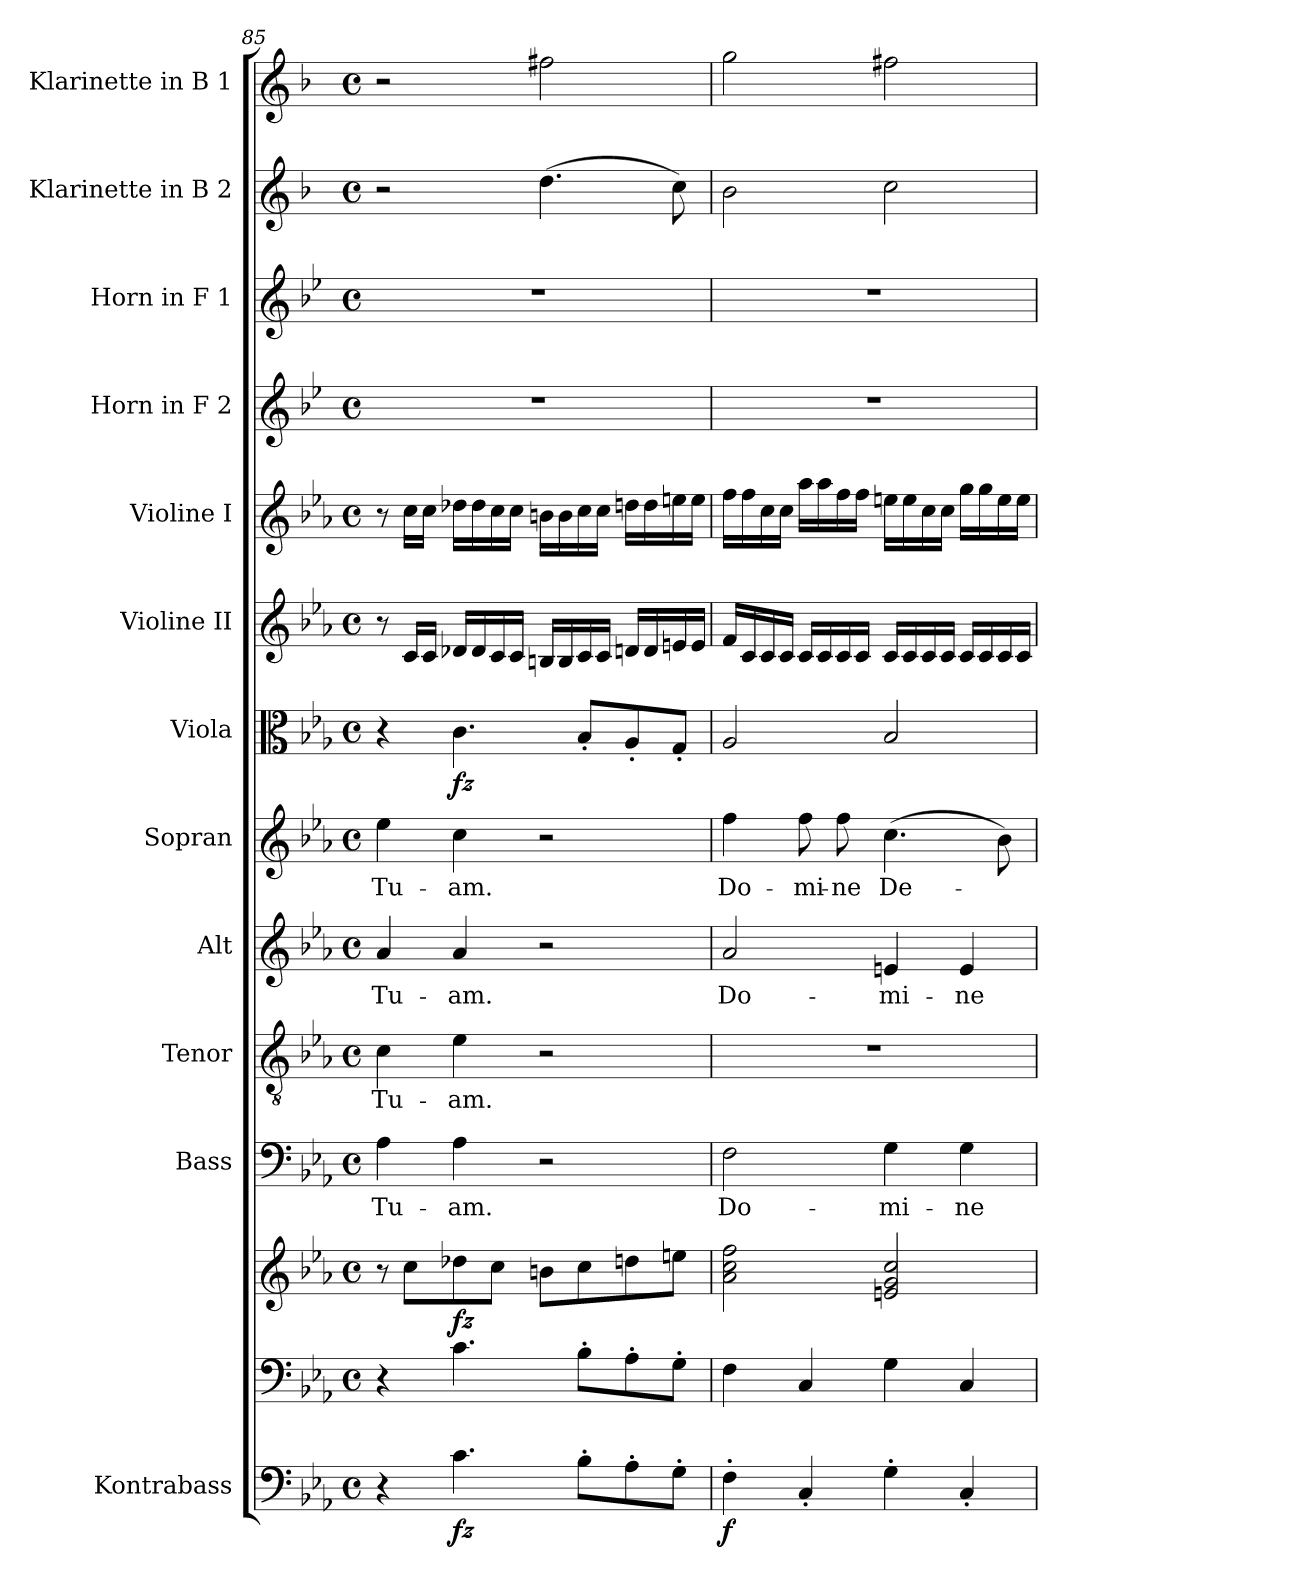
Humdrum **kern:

**kern	**dynam	**kern	**kern	**dynam	**kern	**text	**kern	**text	**kern	**text	**kern	**text	**kern	**dynam	**kern	**kern	**kern	**kern	**kern	**kern
*part13	*part13	*part12	*part12	*part12	*part11	*part11	*part10	*part10	*part9	*part9	*part8	*part8	*part7	*part7	*part6	*part5	*part4	*part3	*part2	*part1
*staff14	*staff14	*staff13	*staff12	*staff12/13	*staff11	*staff11	*staff10	*staff10	*staff9	*staff9	*staff8	*staff8	*staff7	*staff7	*staff6	*staff5	*staff4	*staff3	*staff2	*staff1
*I"Kontrabass	*	*	*	*	*I"Bass	*	*I"Tenor	*	*I"Alt	*	*I"Sopran	*	*I"Viola	*	*I"Violine II	*I"Violine I	*I"Horn in F 2	*I"Horn in F 1	*I"Klarinette in B 2	*I"Klarinette in B 1
*I'Kb.	*	*	*	*	*I'B	*	*I'T	*	*I'A	*	*I'S	*	*I'Vla.	*	*I'Vl. II	*I'Vl. I	*I'Hrn. 2	*I'Hrn. 1	*	*
*clefF4	*	*clefF4	*clefG2	*	*clefF4	*	*clefGv2	*	*clefG2	*	*clefG2	*	*clefC3	*	*clefG2	*clefG2	*clefG2	*clefG2	*clefG2	*clefG2
*ITrd7c12	*	*	*	*	*	*	*	*	*	*	*	*	*	*	*	*	*ITrd4c7	*ITrd4c7	*ITrd1c2	*ITrd1c2
*k[b-e-a-]	*	*k[b-e-a-]	*k[b-e-a-]	*	*k[b-e-a-]	*	*k[b-e-a-]	*	*k[b-e-a-]	*	*k[b-e-a-]	*	*k[b-e-a-]	*	*k[b-e-a-]	*k[b-e-a-]	*k[b-e-a-]	*k[b-e-a-]	*k[b-e-a-]	*k[b-e-a-]
*E-:	*	*E-:	*E-:	*	*E-:	*	*E-:	*	*E-:	*	*E-:	*	*E-:	*	*E-:	*E-:	*E-:	*E-:	*E-:	*E-:
*M4/4	*	*M4/4	*M4/4	*	*M4/4	*	*M4/4	*	*M4/4	*	*M4/4	*	*M4/4	*	*M4/4	*M4/4	*M4/4	*M4/4	*M4/4	*M4/4
*met(c)	*	*met(c)	*met(c)	*	*met(c)	*	*met(c)	*	*met(c)	*	*met(c)	*	*met(c)	*	*met(c)	*met(c)	*met(c)	*met(c)	*met(c)	*met(c)
=85	=85	=85	=85	=85	=85	=85	=85	=85	=85	=85	=85	=85	=85	=85	=85	=85	=85	=85	=85	=85
!	!	!	!	!	!	!LO:LY:b	!	!LO:LY:b	!	!LO:LY:b	!	!LO:LY:b	!	!	!	!	!	!	!	!
4r	.	4r	8r	.	4A-\	Tu-	4c\	Tu-	4a-/	Tu-	4ee-\	Tu-	4r	.	8r	8r	1r	1r	2r	2r
.	.	.	8cc\L	.	.	.	.	.	.	.	.	.	.	.	16c/LL	16cc\LL	.	.	.	.
.	.	.	.	.	.	.	.	.	.	.	.	.	.	.	16c/JJ	16cc\JJ	.	.	.	.
!	!LO:DY:b	!	!	!LO:DY:a=2	!	!LO:LY:b	!	!LO:LY:b	!	!LO:LY:b	!	!LO:LY:b	!	!LO:DY:b	!	!	!	!	!	!
4.C\	fz	4.c\	8dd-X\	fz	4A-\	-am.	4e-\	-am.	4a-/	-am.	4cc\	-am.	4.c\	fz	16d-X/LL	16dd-X\LL	.	.	.	.
.	.	.	.	.	.	.	.	.	.	.	.	.	.	.	16d-/	16dd-\	.	.	.	.
.	.	.	8cc\J	.	.	.	.	.	.	.	.	.	.	.	16c/	16cc\	.	.	.	.
.	.	.	.	.	.	.	.	.	.	.	.	.	.	.	16c/JJ	16cc\JJ	.	.	.	.
.	.	.	8bn\L	.	2r	.	2r	.	2r	.	2r	.	.	.	16Bn/LL	16bn\LL	.	.	(>4.cc\	2een\
.	.	.	.	.	.	.	.	.	.	.	.	.	.	.	16B/	16b\	.	.	.	.
8BB-'>\L	.	8B-'>\L	8cc\	.	.	.	.	.	.	.	.	.	8B-'</L	.	16c/	16cc\	.	.	.	.
.	.	.	.	.	.	.	.	.	.	.	.	.	.	.	16c/JJ	16cc\JJ	.	.	.	.
8AA-'>\	.	8A-'>\	8ddn\	.	.	.	.	.	.	.	.	.	8A-'</	.	16dn/LL	16ddn\LL	.	.	.	.
.	.	.	.	.	.	.	.	.	.	.	.	.	.	.	16d/	16dd\	.	.	.	.
8GG'>\J	.	8G'>\J	8een\J	.	.	.	.	.	.	.	.	.	8G'</J	.	16en/	16een\	.	.	8b-\)	.
.	.	.	.	.	.	.	.	.	.	.	.	.	.	.	16e/JJ	16ee\JJ	.	.	.	.
!!LO:PB:g=z
=86	=86	=86	=86	=86	=86	=86	=86	=86	=86	=86	=86	=86	=86	=86	=86	=86	=86	=86	=86	=86
!	!LO:DY:b	!	!	!	!	!LO:LY:b	!	!	!	!LO:LY:b	!	!LO:LY:b	!	!	!	!	!	!	!	!
4FF'>\	f	4F\	2a-\ 2cc\ 2ff\	.	2F\	Do-	1r	.	2a-/	Do-	4ff\	Do-	2A-/	.	16f/LL	16ff\LL	1r	1r	2a-\	2ff\
.	.	.	.	.	.	.	.	.	.	.	.	.	.	.	16c/	16ff\	.	.	.	.
.	.	.	.	.	.	.	.	.	.	.	.	.	.	.	16c/	16cc\	.	.	.	.
.	.	.	.	.	.	.	.	.	.	.	.	.	.	.	16c/JJ	16cc\JJ	.	.	.	.
!	!	!	!	!	!	!	!	!	!	!	!	!LO:LY:b	!	!	!	!	!	!	!	!
4CC'</	.	4C/	.	.	.	.	.	.	.	.	8ff\	-mi-	.	.	16c/LL	16aa-\LL	.	.	.	.
.	.	.	.	.	.	.	.	.	.	.	.	.	.	.	16c/	16aa-\	.	.	.	.
!	!	!	!	!	!	!	!	!	!	!	!	!LO:LY:b	!	!	!	!	!	!	!	!
.	.	.	.	.	.	.	.	.	.	.	8ff\	-ne	.	.	16c/	16ff\	.	.	.	.
.	.	.	.	.	.	.	.	.	.	.	.	.	.	.	16c/JJ	16ff\JJ	.	.	.	.
!	!	!	!	!	!	!LO:LY:b	!	!	!	!LO:LY:b	!	!LO:LY:b	!	!	!	!	!	!	!	!
4GG'>\	.	4G\	2en/ 2g/ 2cc/	.	4G\	-mi-	.	.	4en/	-mi-	(>4.cc\	De-	2B-/	.	16c/LL	16een\LL	.	.	2b-\	2een\
.	.	.	.	.	.	.	.	.	.	.	.	.	.	.	16c/	16ee\	.	.	.	.
.	.	.	.	.	.	.	.	.	.	.	.	.	.	.	16c/	16cc\	.	.	.	.
.	.	.	.	.	.	.	.	.	.	.	.	.	.	.	16c/JJ	16cc\JJ	.	.	.	.
!	!	!	!	!	!	!LO:LY:b	!	!	!	!LO:LY:b	!	!	!	!	!	!	!	!	!	!
4CC'</	.	4C/	.	.	4G\	-ne	.	.	4e/	-ne	.	.	.	.	16c/LL	16gg\LL	.	.	.	.
.	.	.	.	.	.	.	.	.	.	.	.	.	.	.	16c/	16gg\	.	.	.	.
.	.	.	.	.	.	.	.	.	.	.	8b-\)	.	.	.	16c/	16ee\	.	.	.	.
.	.	.	.	.	.	.	.	.	.	.	.	.	.	.	16c/JJ	16ee\JJ	.	.	.	.
=	=	=	=	=	=	=	=	=	=	=	=	=	=	=	=	=	=	=	=	=
*-	*-	*-	*-	*-	*-	*-	*-	*-	*-	*-	*-	*-	*-	*-	*-	*-	*-	*-	*-	*-
